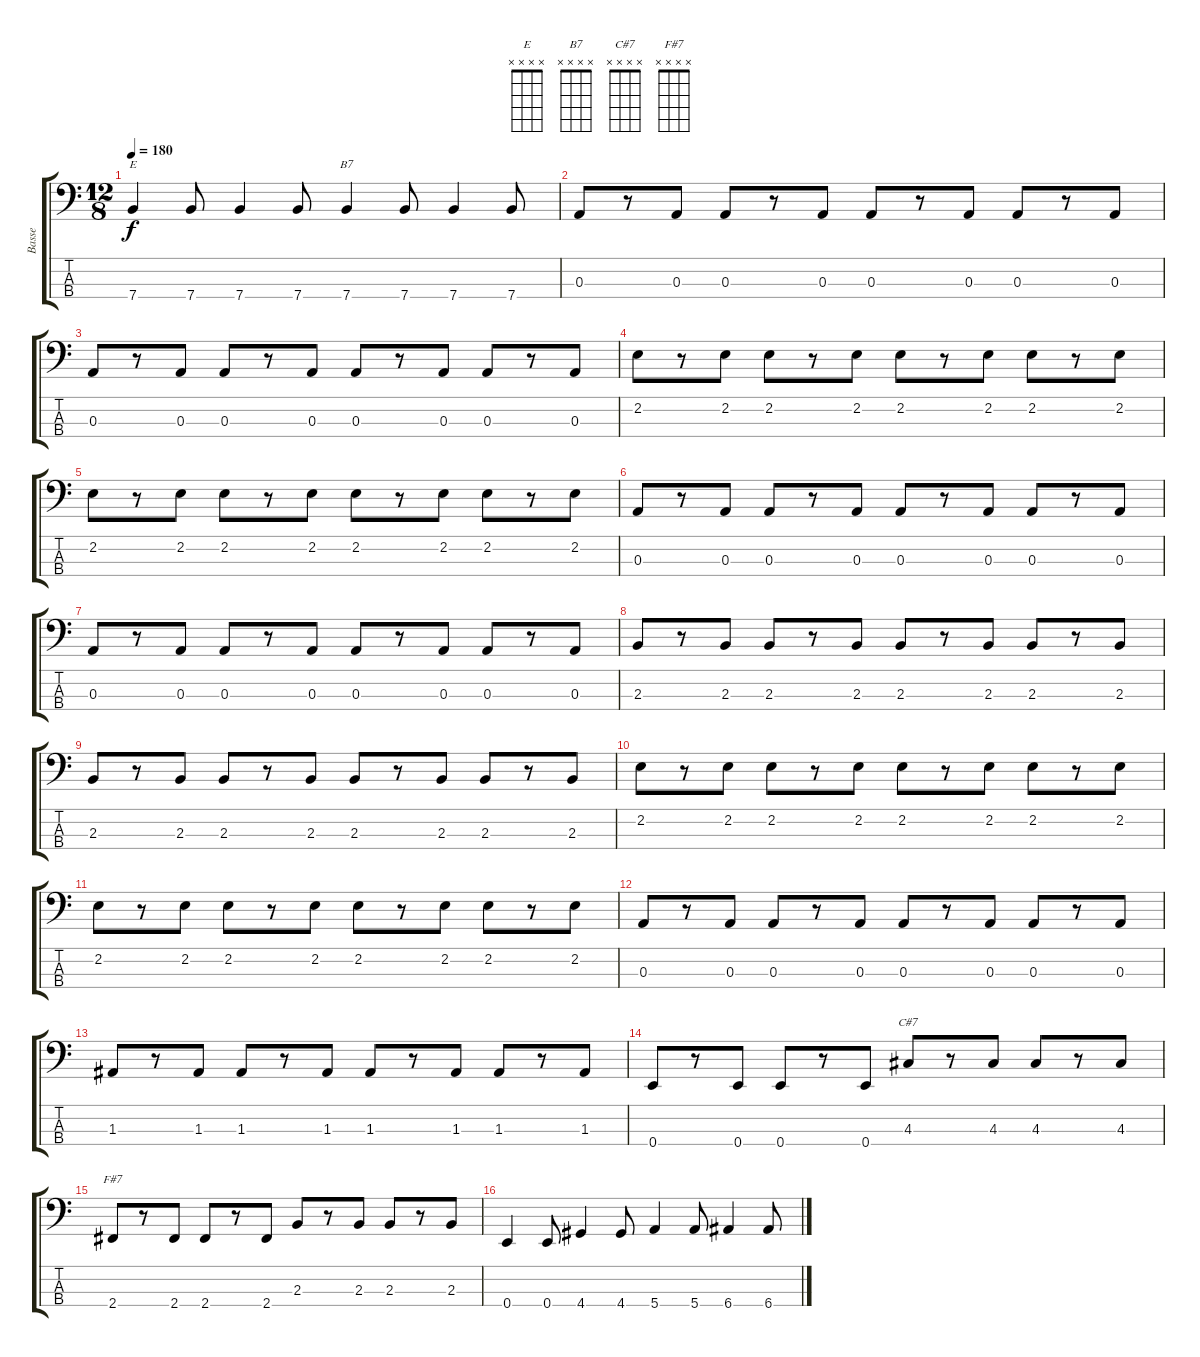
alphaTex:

\track ("Basse" "Basse") {instrument electricbasspick}
\staff {score tabs}
\tuning (G2 D2 A1 E1) {hide}
\chord ("E" x x x x) {firstfret 0}
\chord ("B7" x x x x) {firstfret 0}
\chord ("C#7" x x x x) {firstfret 0}
\chord ("F#7" x x x x) {firstfret 0}
\ts (12 8)
\tempo 180
\clef f4
\ks c
7.4.4{ch "E" dy f} 7.4.8 7.4.4 7.4.8 7.4.4{ch "B7"} 7.4.8 7.4.4 7.4.8 |
0.3.8 r.8 0.3.8 0.3.8 r.8 0.3.8 0.3.8 r.8 0.3.8 0.3.8 r.8 0.3.8 |
0.3.8 r.8 0.3.8 0.3.8 r.8 0.3.8 0.3.8 r.8 0.3.8 0.3.8 r.8 0.3.8 |
2.2.8 r.8 2.2.8 2.2.8 r.8 2.2.8 2.2.8 r.8 2.2.8 2.2.8 r.8 2.2.8 |
2.2.8 r.8 2.2.8 2.2.8 r.8 2.2.8 2.2.8 r.8 2.2.8 2.2.8 r.8 2.2.8 |
0.3.8 r.8 0.3.8 0.3.8 r.8 0.3.8 0.3.8 r.8 0.3.8 0.3.8 r.8 0.3.8 |
0.3.8 r.8 0.3.8 0.3.8 r.8 0.3.8 0.3.8 r.8 0.3.8 0.3.8 r.8 0.3.8 |
2.3.8 r.8 2.3.8 2.3.8 r.8 2.3.8 2.3.8 r.8 2.3.8 2.3.8 r.8 2.3.8 |
2.3.8 r.8 2.3.8 2.3.8 r.8 2.3.8 2.3.8 r.8 2.3.8 2.3.8 r.8 2.3.8 |
2.2.8 r.8 2.2.8 2.2.8 r.8 2.2.8 2.2.8 r.8 2.2.8 2.2.8 r.8 2.2.8 |
2.2.8 r.8 2.2.8 2.2.8 r.8 2.2.8 2.2.8 r.8 2.2.8 2.2.8 r.8 2.2.8 |
0.3.8 r.8 0.3.8 0.3.8 r.8 0.3.8 0.3.8 r.8 0.3.8 0.3.8 r.8 0.3.8 |
1.3.8 r.8 1.3.8 1.3.8 r.8 1.3.8 1.3.8 r.8 1.3.8 1.3.8 r.8 1.3.8 |
0.4.8 r.8 0.4.8 0.4.8 r.8 0.4.8 4.3.8{ch "C#7"} r.8 4.3.8 4.3.8 r.8 4.3.8 |
2.4.8{ch "F#7"} r.8 2.4.8 2.4.8 r.8 2.4.8 2.3.8 r.8 2.3.8 2.3.8 r.8 2.3.8 |
0.4.4 0.4.8 4.4.4 4.4.8 5.4.4 5.4.8 6.4.4 6.4.8
